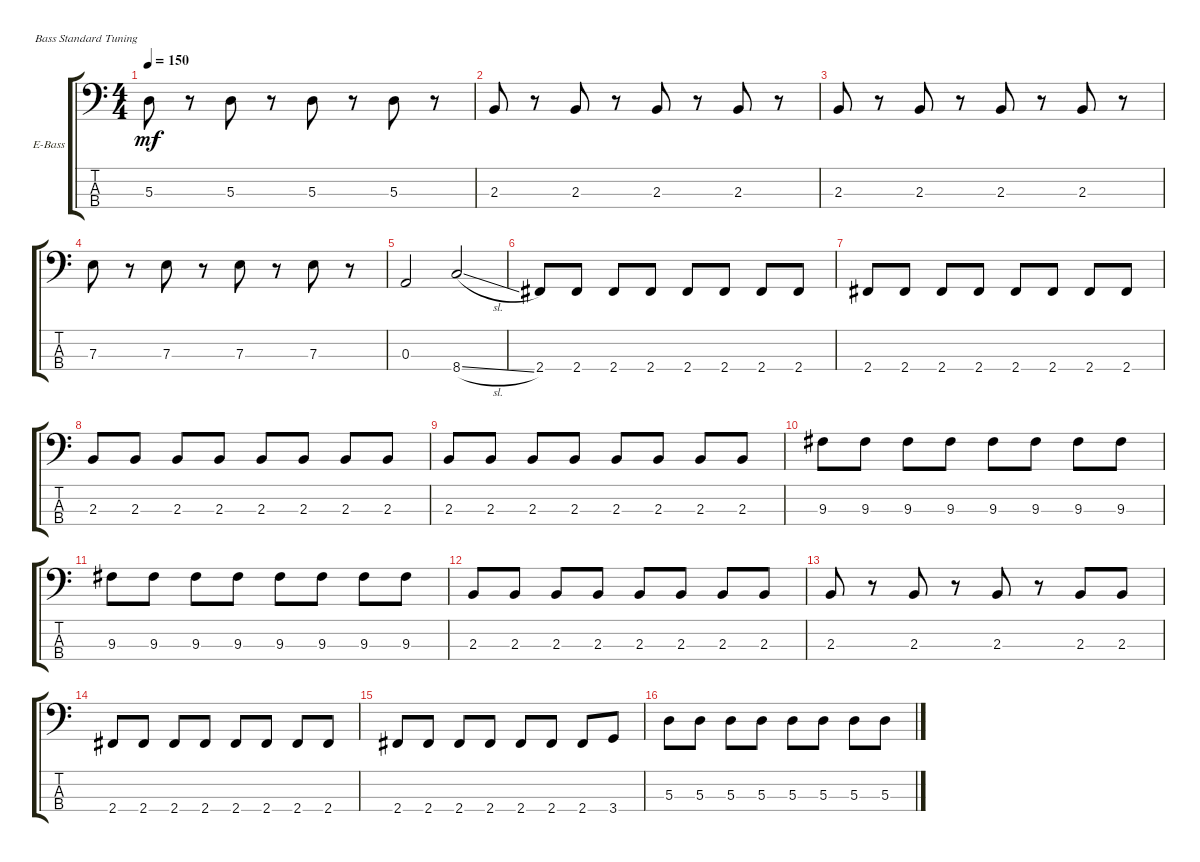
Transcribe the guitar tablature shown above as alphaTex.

\bracketExtendMode groupsimilarinstruments
\firstSystemTrackNameOrientation horizontal
\otherSystemsTrackNameOrientation horizontal
\track ("Electric Bass" "E-Bass") {solo instrument electricbassfinger}
\staff {score tabs}
\tuning (G2 D2 A1 E1)
\ts (4 4)
\tempo 150
\clef f4
\scale
0.333333
\ks c
5.3.8{dy mf} r.8 5.3.8 r.8 5.3.8 r.8 5.3.8 r.8 |
\scale
0.333333 2.3.8 r.8 2.3.8 r.8 2.3.8 r.8 2.3.8 r.8 |
\scale
0.333333 2.3.8 r.8 2.3.8 r.8 2.3.8 r.8 2.3.8 r.8 |
\scale
0.333333 7.3.8 r.8 7.3.8 r.8 7.3.8 r.8 7.3.8 r.8 |
\scale
0.333333 0.3.2 8.4{sl}.2 |
\scale
0.333333 2.4.8 2.4.8 2.4.8 2.4.8 2.4.8 2.4.8 2.4.8 2.4.8 |
\scale
0.333333 2.4.8 2.4.8 2.4.8 2.4.8 2.4.8 2.4.8 2.4.8 2.4.8 |
\scale
0.333333 2.3.8 2.3.8 2.3.8 2.3.8 2.3.8 2.3.8 2.3.8 2.3.8 |
\scale
0.333333 2.3.8 2.3.8 2.3.8 2.3.8 2.3.8 2.3.8 2.3.8 2.3.8 |
\scale
0.333333 9.3.8 9.3.8 9.3.8 9.3.8 9.3.8 9.3.8 9.3.8 9.3.8 |
\scale
0.333333 9.3.8 9.3.8 9.3.8 9.3.8 9.3.8 9.3.8 9.3.8 9.3.8 |
\scale
0.333333 2.3.8 2.3.8 2.3.8 2.3.8 2.3.8 2.3.8 2.3.8 2.3.8 |
\scale
0.333333 2.3.8 r.8 2.3.8 r.8 2.3.8 r.8 2.3.8 2.3.8 |
\scale
0.333333 2.4.8 2.4.8 2.4.8 2.4.8 2.4.8 2.4.8 2.4.8 2.4.8 |
\scale
0.333333 2.4.8 2.4.8 2.4.8 2.4.8 2.4.8 2.4.8 2.4.8 3.4.8 |
\scale
0.333333 5.3.8 5.3.8 5.3.8 5.3.8 5.3.8 5.3.8 5.3.8 5.3.8
